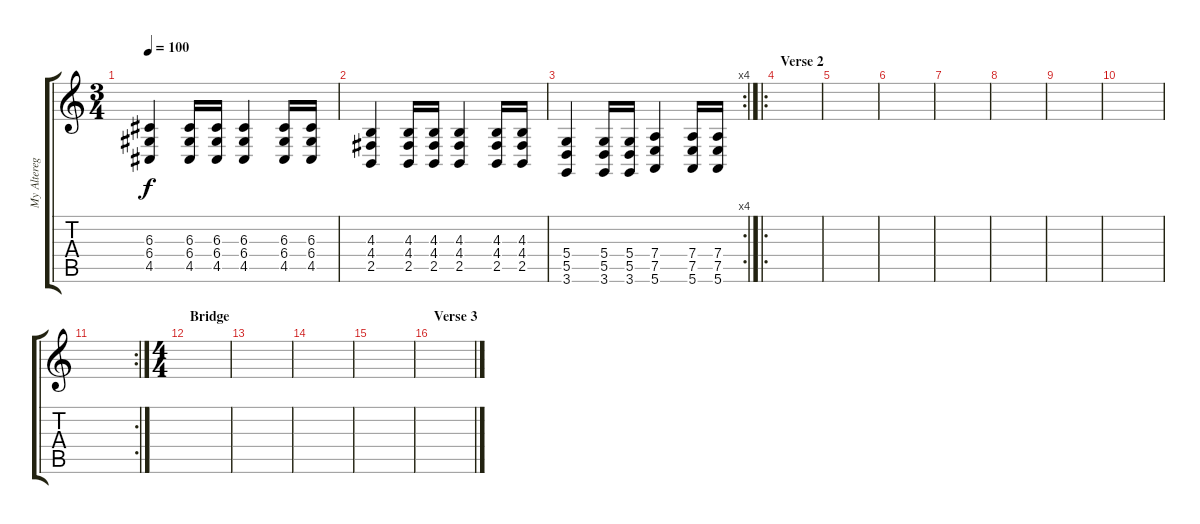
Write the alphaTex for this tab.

\track ("My Alterego At Piano" "My Altereg") {instrument electricgrandpiano}
\staff {score tabs}
\tuning (E4 B3 G3 D3 A2 E2) {hide}
\ts (3 4)
\tempo 100
\clef g2
\ks c
(6.3 6.4 4.5).4{dy f} (6.3 6.4 4.5).16 (6.3 6.4 4.5).16 (6.3 6.4 4.5).4 (6.3 6.4 4.5).16 (6.3 6.4 4.5).16 |
(4.3 4.4 2.5).4 (4.3 4.4 2.5).16 (4.3 4.4 2.5).16 (4.3 4.4 2.5).4 (4.3 4.4 2.5).16 (4.3 4.4 2.5).16 |
\rc 4
(5.4 5.5 3.6).4 (5.4 5.5 3.6).16 (5.4 5.5 3.6).16 (7.4 7.5 5.6).4 (7.4 7.5 5.6).16 (7.4 7.5 5.6).16 |
\ro
\section ("" "Verse 2")
|
|
|
|
|
|
|
\rc 2
|
\ts (4 4)
\section ("" "Bridge")
|
|
|
|
\section ("" "Verse 3")
